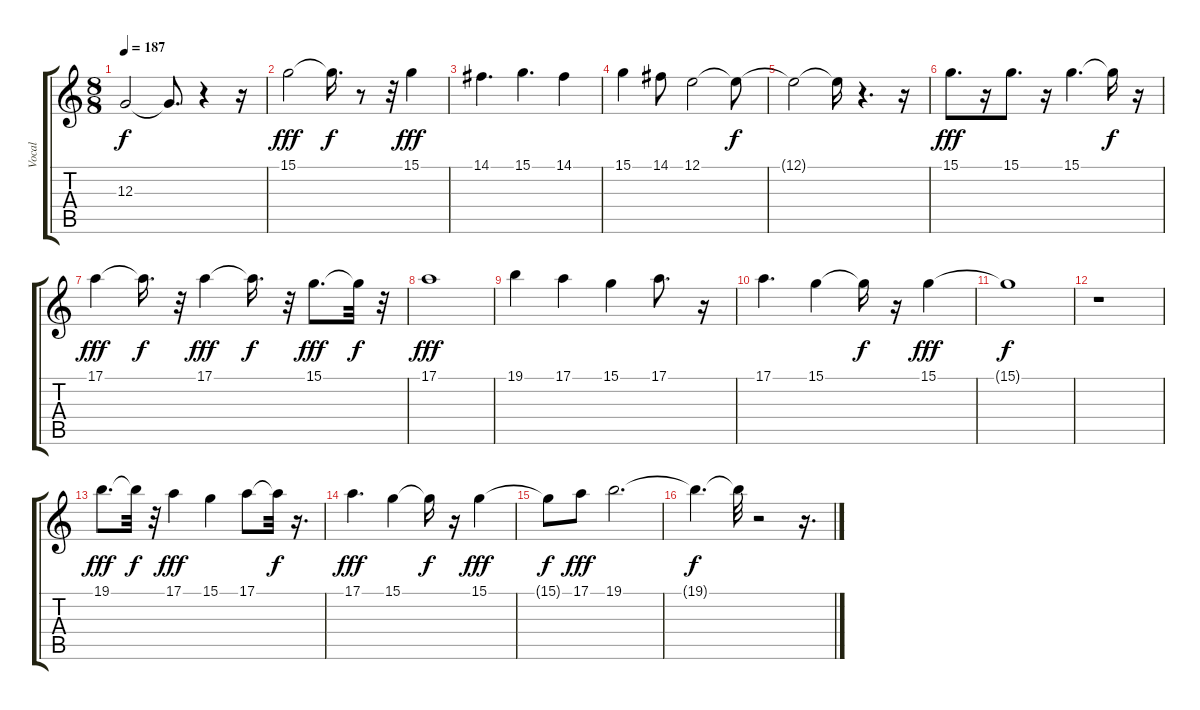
\track ("Vocal" "Vocal") {instrument fx5brightness}
\staff {score tabs}
\tuning (E4 B3 G3 D3 A2 E2) {hide}
\ts (8 8)
\tempo 187
\clef g2
\ks c
12.3{t}.2{dy f} 12.3{t}.8{d} r.4 r.16 |
15.1.2{dy fff} 15.1{t}.16{d dy f} r.8 r.32 15.1.4{dy fff} |
14.1.4{d} 15.1.4{d} 14.1.4 |
15.1.4 14.1.8 12.1.2 12.1{t}.8{dy f} |
12.1{t}.2 12.1{t}.16 r.4{d} r.16 |
15.1.8{d dy fff} r.16 15.1.8{d} r.16 15.1.4{d} 15.1{t}.16{dy f} r.16 |
17.1.4{dy fff} 17.1{t}.16{d dy f} r.32 17.1.4{dy fff} 17.1{t}.16{d dy f} r.32 15.1.8{d dy fff} 15.1{t}.32{dy f} r.32 |
17.1.1{dy fff} |
19.1.4 17.1.4 15.1.4 17.1.8{d} r.16 |
17.1.4{d} 15.1.4 15.1{t}.16{dy f} r.16 15.1.4{dy fff} |
15.1{t}.1{dy f} |
r.1 |
19.1.8{d dy fff} 19.1{t}.32{dy f} r.32 17.1.4{dy fff} 15.1.4 17.1.8 17.1{t}.32{dy f} r.16{d} |
17.1.4{d dy fff} 15.1.4 15.1{t}.16{dy f} r.16 15.1.4{dy fff} |
15.1{t}.8{dy f} 17.1.8{dy fff} 19.1.2{d} |
19.1{t}.4{d dy f} 19.1{t}.32 r.2 r.16{d}
